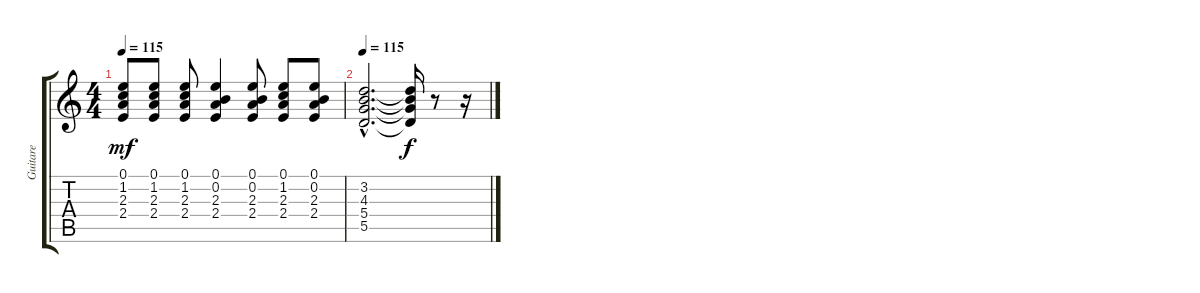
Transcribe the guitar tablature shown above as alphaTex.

\track ("Guitare" "Guitare") {instrument acousticguitarnylon}
\staff {score tabs}
\tuning (E4 B3 G3 D3 A2 E2) {hide}
\ts (4 4)
\tempo 115
\clef g2
\ks c
(0.1 1.2 2.3 2.4).8{dy mf} (0.1 1.2 2.3 2.4).8 (0.1 1.2 2.3 2.4).8 (0.1 0.2 2.3 2.4).4 (0.1 0.2 2.3 2.4).8 (0.1 1.2 2.3 2.4).8 (0.1 0.2 2.3 2.4).8 |
\tempo 115
(3.2{hac} 4.3{hac} 5.4{hac} 5.5{hac}).2{d} (3.2{t} 4.3{t} 5.4{t} 5.5{t}).16{dy f} r.8 r.16
